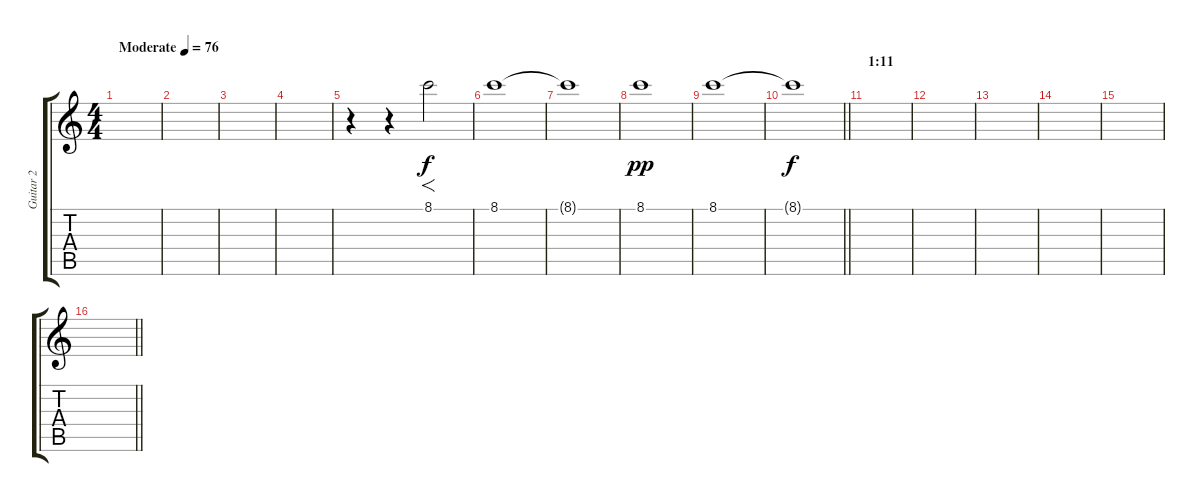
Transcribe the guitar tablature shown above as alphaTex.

\track ("Guitar 2" "Guitar 2") {instrument distortionguitar}
\staff {score tabs}
\tuning (E4 B3 G3 D3 A2 E2) {hide}
\ts (4 4)
\tempo (76 "Moderate")
\clef g2
\ks c
|
|
|
|
r.4 r.4 8.1.2{f} |
8.1.1 |
8.1{t}.1{dy f} |
8.1.1{dy pp} |
8.1.1 |
\barLineRight lightlight
8.1{t}.1{dy f} |
\section ("" "1:11")
|
|
|
|
|
\barLineRight lightlight
